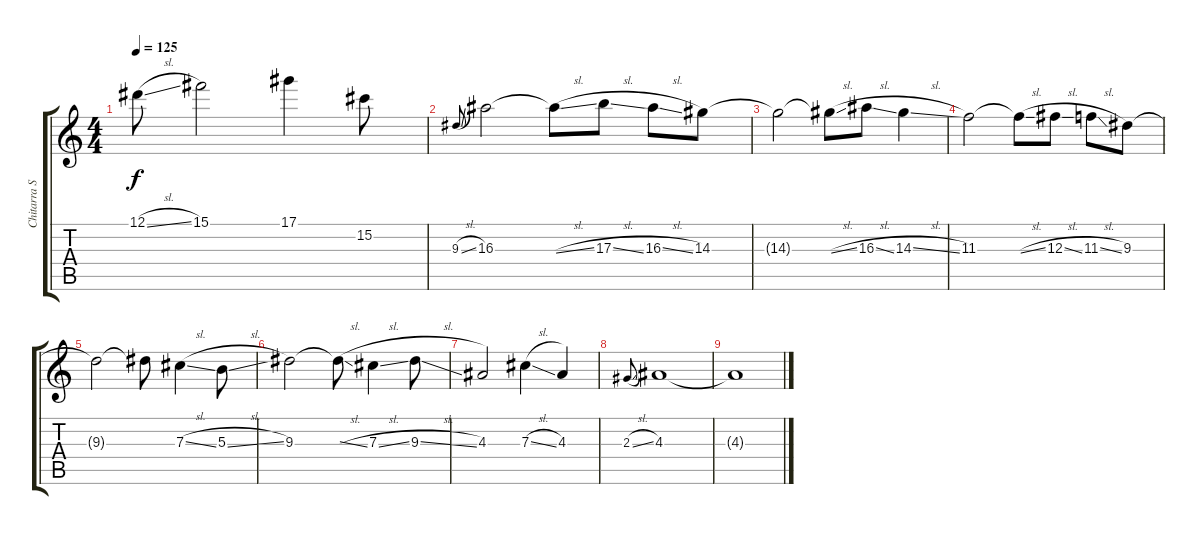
\track ("Chitarra Solista" "Chitarra S") {instrument overdrivenguitar}
\staff {score tabs}
\tuning (Eb4 Bb3 Gb3 Db3 Ab2 Eb2) {hide}
\ts (4 4)
\tempo 125
\clef g2
\ks c
12.1{sl}.8{dy f} 15.1.2 17.1.4 15.2.8 |
9.3{sl}.8{gr onbeat} 16.3.2 16.3{sl t}.8 17.3{sl}.8 16.3{sl}.8 14.3.8 |
14.3{t}.2 14.3{sl t}.8 16.3{sl}.8 14.3{sl}.4 |
11.3.2 11.3{sl t}.8 12.3{sl}.8 11.3{sl}.8 9.3.8 |
9.3{t}.2 9.3{t}.8 7.3{sl}.4 5.3{sl}.8 |
9.3.2 9.3{sl t}.8 7.3{sl}.4 9.3{sl}.8 |
4.3.2 7.3{sl}.4 4.3.4 |
2.3{sl}.8{gr onbeat} 4.3.1 |
4.3{t}.1
